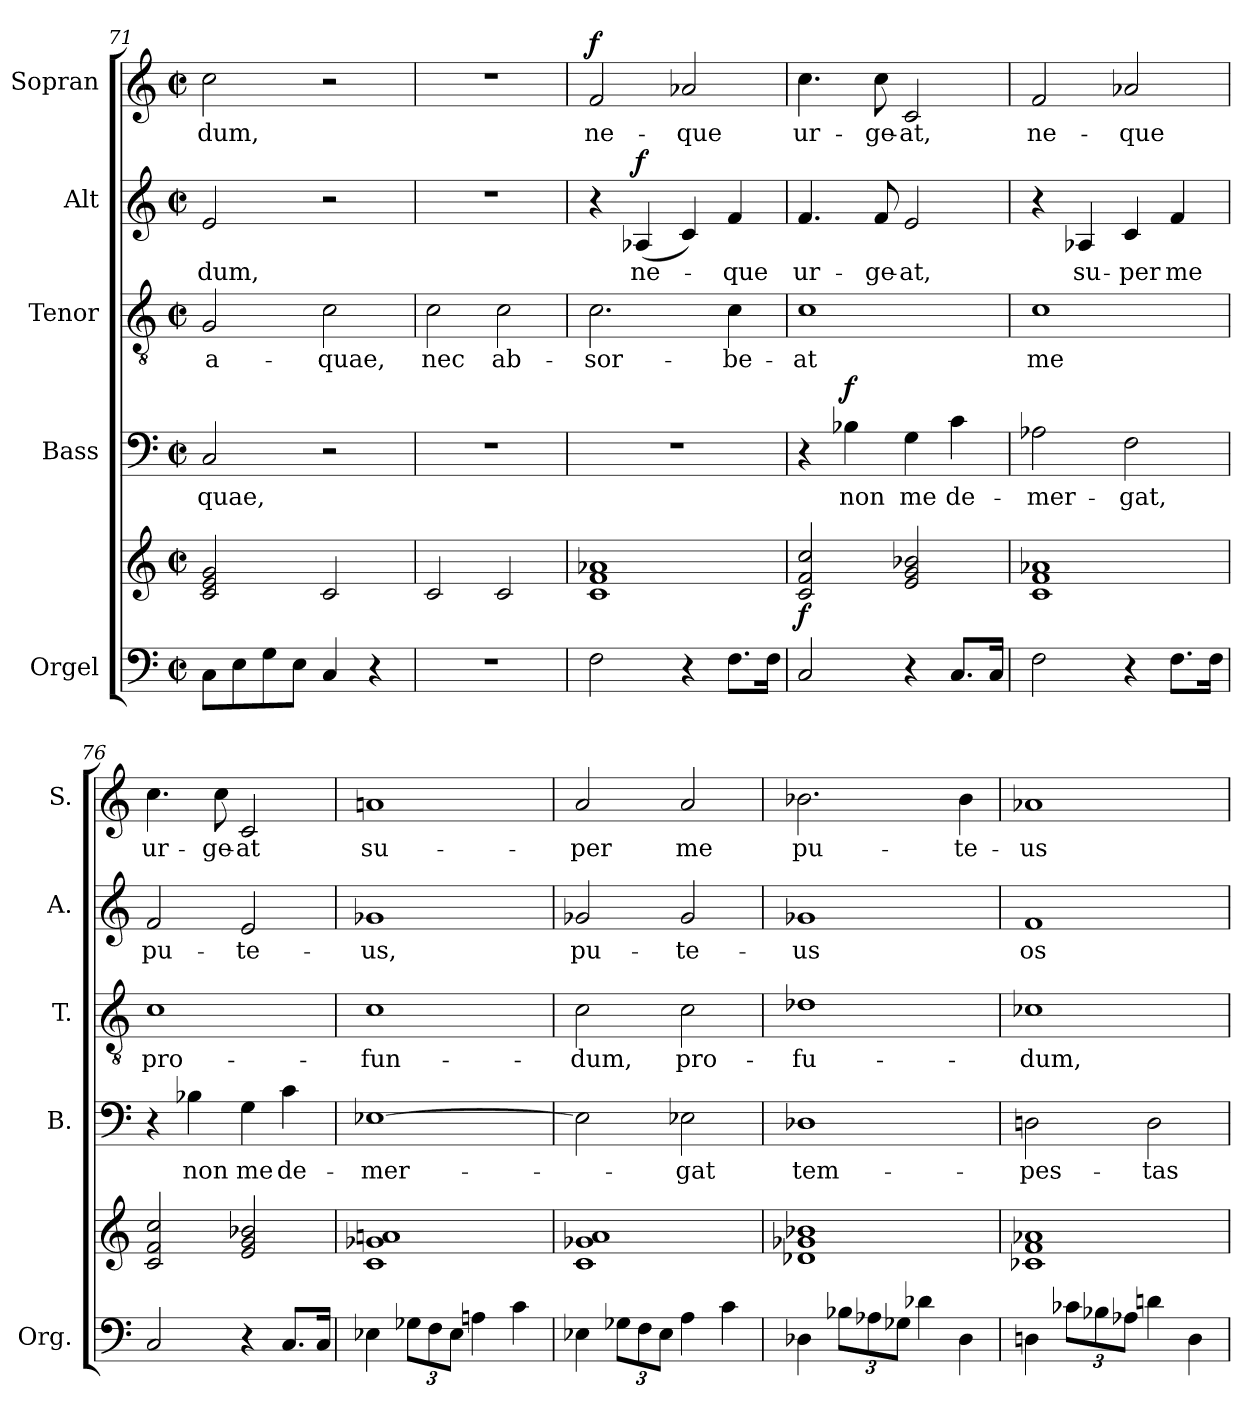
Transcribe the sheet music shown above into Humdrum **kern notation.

**kern	**kern	**dynam	**kern	**text	**dynam	**kern	**text	**kern	**text	**dynam	**kern	**text	**dynam
*part5	*part5	*part5	*part4	*part4	*part4	*part3	*part3	*part2	*part2	*part2	*part1	*part1	*part1
*staff6	*staff5	*staff5/6	*staff4	*staff4	*staff4	*staff3	*staff3	*staff2	*staff2	*staff2	*staff1	*staff1	*staff1
*I"Orgel	*	*	*I"Bass	*	*	*I"Tenor	*	*I"Alt	*	*	*I"Sopran	*	*
*I'Org.	*	*	*I'B.	*	*	*I'T.	*	*I'A.	*	*	*I'S.	*	*
*clefF4	*clefG2	*	*clefF4	*	*	*clefGv2	*	*clefG2	*	*	*clefG2	*	*
*k[]	*k[]	*	*k[]	*	*	*k[]	*	*k[]	*	*	*k[]	*	*
*C:	*C:	*	*C:	*	*	*C:	*	*C:	*	*	*C:	*	*
*M2/2	*M2/2	*	*M2/2	*	*	*M2/2	*	*M2/2	*	*	*M2/2	*	*
*met(c|)	*met(c|)	*	*met(c|)	*	*	*met(c|)	*	*met(c|)	*	*	*met(c|)	*	*
=71	=71	=71	=71	=71	=71	=71	=71	=71	=71	=71	=71	=71	=71
!	!	!	!	!LO:LY:b	!	!	!LO:LY:b	!	!LO:LY:b	!	!	!LO:LY:b	!
8C\L	2c/ 2e/ 2g/	.	2C/	-quae,	.	2G/	a-	2e/	-dum,	.	2cc\	-dum,	.
8E\	.	.	.	.	.	.	.	.	.	.	.	.	.
8G\	.	.	.	.	.	.	.	.	.	.	.	.	.
8E\J	.	.	.	.	.	.	.	.	.	.	.	.	.
!	!	!	!	!	!	!	!LO:LY:b	!	!	!	!	!	!
4C/	2c/	.	2r	.	.	2c\	-quae,	2r	.	.	2r	.	.
4r	.	.	.	.	.	.	.	.	.	.	.	.	.
=72	=72	=72	=72	=72	=72	=72	=72	=72	=72	=72	=72	=72	=72
!	!	!	!	!	!	!	!LO:LY:b	!	!	!	!	!	!
1r	2c/	.	1r	.	.	2c\	nec	1r	.	.	1r	.	.
!	!	!	!	!	!	!	!LO:LY:b	!	!	!	!	!	!
.	2c/	.	.	.	.	2c\	ab-	.	.	.	.	.	.
=73	=73	=73	=73	=73	=73	=73	=73	=73	=73	=73	=73	=73	=73
!	!	!	!	!	!	!	!LO:LY:b	!	!	!	!	!LO:LY:b	!LO:DY:a
2F\	1c 1f 1a-X	.	1r	.	.	2.c\	-sor-	4r	.	.	2f/	ne-	f
!	!	!	!	!	!	!	!	!	!LO:LY:b	!LO:DY:a	!	!	!
.	.	.	.	.	.	.	.	(4A-X/	ne-	f	.	.	.
!	!	!	!	!	!	!	!	!	!	!	!	!LO:LY:b	!
4r	.	.	.	.	.	.	.	4c/)	.	.	2a-X/	-que	.
!	!	!	!	!	!	!	!LO:LY:b	!	!LO:LY:b	!	!	!	!
8.F\L	.	.	.	.	.	4c\	-be-	4f/	-que	.	.	.	.
16F\Jk	.	.	.	.	.	.	.	.	.	.	.	.	.
!!LO:LB:g=z
=74	=74	=74	=74	=74	=74	=74	=74	=74	=74	=74	=74	=74	=74
!	!	!LO:DY:b	!	!	!	!	!LO:LY:b	!	!LO:LY:b	!	!	!LO:LY:b	!
2C/	2c/ 2f/ 2cc/	f	4r	.	.	1c	-at	4.f/	ur-	.	4.cc\	ur-	.
!	!	!	!	!LO:LY:b	!LO:DY:a	!	!	!	!	!	!	!	!
.	.	.	4B-X\	non	f	.	.	.	.	.	.	.	.
!	!	!	!	!	!	!	!	!	!LO:LY:b	!	!	!LO:LY:b	!
.	.	.	.	.	.	.	.	8f/	-ge-	.	8cc\	-ge-	.
!	!	!	!	!LO:LY:b	!	!	!	!	!LO:LY:b	!	!	!LO:LY:b	!
4r	2e/ 2g/ 2b-X/	.	4G\	me	.	.	.	2e/	-at,	.	2c/	-at,	.
!	!	!	!	!LO:LY:b	!	!	!	!	!	!	!	!	!
8.C/L	.	.	4c\	de-	.	.	.	.	.	.	.	.	.
16C/Jk	.	.	.	.	.	.	.	.	.	.	.	.	.
=75	=75	=75	=75	=75	=75	=75	=75	=75	=75	=75	=75	=75	=75
!	!	!	!	!LO:LY:b	!	!	!LO:LY:b	!	!	!	!	!LO:LY:b	!
2F\	1c 1f 1a-X	.	2A-X\	-mer-	.	1c	me	4r	.	.	2f/	ne-	.
!	!	!	!	!	!	!	!	!	!LO:LY:b	!	!	!	!
.	.	.	.	.	.	.	.	4A-X/	su-	.	.	.	.
!	!	!	!	!LO:LY:b	!	!	!	!	!LO:LY:b	!	!	!LO:LY:b	!
4r	.	.	2F\	-gat,	.	.	.	4c/	-per	.	2a-X/	-que	.
!	!	!	!	!	!	!	!	!	!LO:LY:b	!	!	!	!
8.F\L	.	.	.	.	.	.	.	4f/	me	.	.	.	.
16F\Jk	.	.	.	.	.	.	.	.	.	.	.	.	.
=76	=76	=76	=76	=76	=76	=76	=76	=76	=76	=76	=76	=76	=76
!	!	!	!	!	!	!	!LO:LY:b	!	!LO:LY:b	!	!	!LO:LY:b	!
2C/	2c/ 2f/ 2cc/	.	4r	.	.	1c	pro-	2f/	pu-	.	4.cc\	ur-	.
!	!	!	!	!LO:LY:b	!	!	!	!	!	!	!	!	!
.	.	.	4B-X\	non	.	.	.	.	.	.	.	.	.
!	!	!	!	!	!	!	!	!	!	!	!	!LO:LY:b	!
.	.	.	.	.	.	.	.	.	.	.	8cc\	-ge-	.
!	!	!	!	!LO:LY:b	!	!	!	!	!LO:LY:b	!	!	!LO:LY:b	!
4r	2e/ 2g/ 2b-X/	.	4G\	me	.	.	.	2e/	-te-	.	2c/	-at	.
!	!	!	!	!LO:LY:b	!	!	!	!	!	!	!	!	!
8.C/L	.	.	4c\	de-	.	.	.	.	.	.	.	.	.
16C/Jk	.	.	.	.	.	.	.	.	.	.	.	.	.
=77	=77	=77	=77	=77	=77	=77	=77	=77	=77	=77	=77	=77	=77
!	!	!	!	!LO:LY:b	!	!	!LO:LY:b	!	!LO:LY:b	!	!	!LO:LY:b	!
4E-X\	1c 1g-X 1an	.	[1E-X	-mer-	.	1c	-fun-	1g-X	-us,	.	1an	su-	.
*Xbrackettup	*	*	*	*	*	*	*	*	*	*	*	*	*
12G-X\L	.	.	.	.	.	.	.	.	.	.	.	.	.
12F\	.	.	.	.	.	.	.	.	.	.	.	.	.
12E-\J	.	.	.	.	.	.	.	.	.	.	.	.	.
4An\	.	.	.	.	.	.	.	.	.	.	.	.	.
4c\	.	.	.	.	.	.	.	.	.	.	.	.	.
=78	=78	=78	=78	=78	=78	=78	=78	=78	=78	=78	=78	=78	=78
!	!	!	!	!	!	!	!LO:LY:b	!	!LO:LY:b	!	!	!LO:LY:b	!
4E-X\	1c 1g-X 1a	.	2E-\]	.	.	2c\	-dum,	2g-X/	pu-	.	2a/	-per	.
12G-X\L	.	.	.	.	.	.	.	.	.	.	.	.	.
12F\	.	.	.	.	.	.	.	.	.	.	.	.	.
12E-\J	.	.	.	.	.	.	.	.	.	.	.	.	.
!	!	!	!	!LO:LY:b	!	!	!LO:LY:b	!	!LO:LY:b	!	!	!LO:LY:b	!
4A\	.	.	2E-X\	-gat	.	2c\	pro-	2g-/	-te-	.	2a/	me	.
4c\	.	.	.	.	.	.	.	.	.	.	.	.	.
=79	=79	=79	=79	=79	=79	=79	=79	=79	=79	=79	=79	=79	=79
!	!	!	!	!LO:LY:b	!	!	!LO:LY:b	!	!LO:LY:b	!	!	!LO:LY:b	!
4D-X\	1d-X 1g-X 1b-X	.	1D-X	tem-	.	1d-X	-fu-	1g-X	-us	.	2.b-X\	pu-	.
12B-X\L	.	.	.	.	.	.	.	.	.	.	.	.	.
12A-X\	.	.	.	.	.	.	.	.	.	.	.	.	.
12G-X\J	.	.	.	.	.	.	.	.	.	.	.	.	.
4d-X\	.	.	.	.	.	.	.	.	.	.	.	.	.
!	!	!	!	!	!	!	!	!	!	!	!	!LO:LY:b	!
4D-\	.	.	.	.	.	.	.	.	.	.	4b-\	-te-	.
!!LO:PB:g=z
=80	=80	=80	=80	=80	=80	=80	=80	=80	=80	=80	=80	=80	=80
!	!	!	!	!LO:LY:b	!	!	!LO:LY:b	!	!LO:LY:b	!	!	!LO:LY:b	!
4Dn\	1c-X 1f 1a-X	.	2Dn\	-pes-	.	1c-X	-dum,	1f	os	.	1a-X	-us	.
12c-X\L	.	.	.	.	.	.	.	.	.	.	.	.	.
12B-X\	.	.	.	.	.	.	.	.	.	.	.	.	.
12A-X\J	.	.	.	.	.	.	.	.	.	.	.	.	.
!	!	!	!	!LO:LY:b	!	!	!	!	!	!	!	!	!
4dn\	.	.	2D\	-tas	.	.	.	.	.	.	.	.	.
4D\	.	.	.	.	.	.	.	.	.	.	.	.	.
=	=	=	=	=	=	=	=	=	=	=	=	=	=
*-	*-	*-	*-	*-	*-	*-	*-	*-	*-	*-	*-	*-	*-
